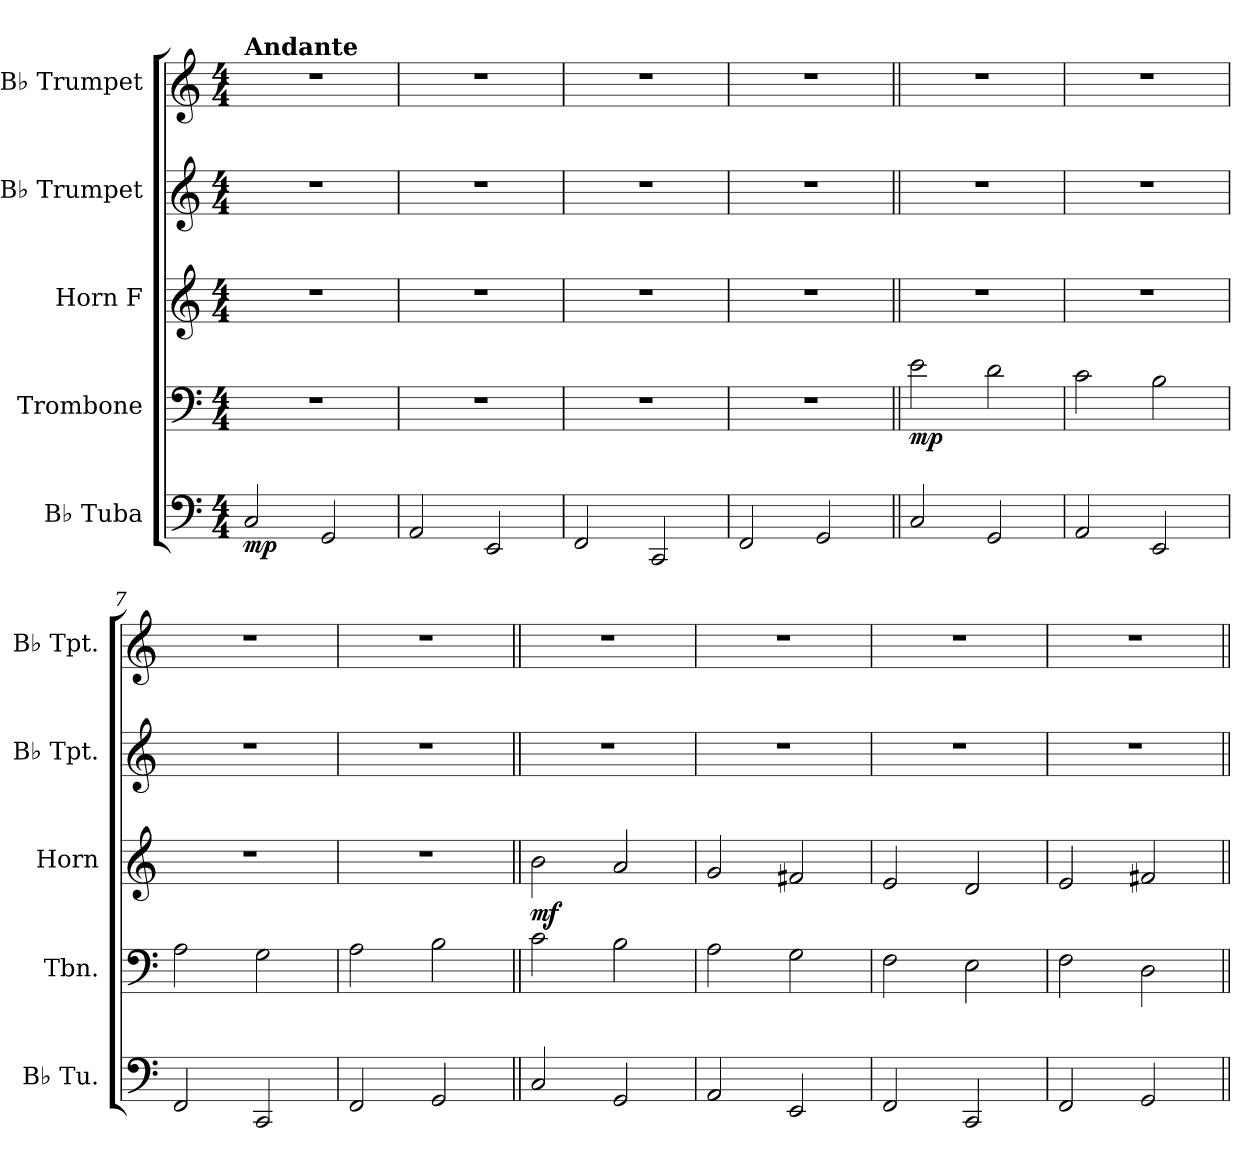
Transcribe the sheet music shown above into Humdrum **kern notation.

**kern	**dynam	**kern	**dynam	**kern	**dynam	**kern	**kern
*part5	*part5	*part4	*part4	*part3	*part3	*part2	*part1
*staff5	*staff5	*staff4	*staff4	*staff3	*staff3	*staff2	*staff1
*I"B♭ Tuba	*	*I"Trombone	*	*I"Horn F	*	*I"B♭ Trumpet	*I"B♭ Trumpet
*I'B♭ Tu.	*	*I'Tbn.	*	*I'Horn	*	*I'B♭ Tpt.	*I'B♭ Tpt.
*clefF4	*	*clefF4	*	*clefG2	*	*clefG2	*clefG2
*	*	*	*	*ITrd4c7	*	*ITrd1c2	*ITrd1c2
*k[]	*	*k[]	*	*k[b-]	*	*k[b-e-]	*k[b-e-]
*M4/4	*	*M4/4	*	*M4/4	*	*M4/4	*M4/4
*MM96	*	*MM96	*	*MM96	*	*MM96	*MM96
=1	=1	=1	=1	=1	=1	=1	=1
!	!	!	!	!	!	!	!LO:TX:a:B:t=Andante
!	!LO:DY:b	!	!	!	!	!	!
2C/	mp	1r	.	1r	.	1r	1r
2GG/	.	.	.	.	.	.	.
=2	=2	=2	=2	=2	=2	=2	=2
2AA/	.	1r	.	1r	.	1r	1r
2EE/	.	.	.	.	.	.	.
=3	=3	=3	=3	=3	=3	=3	=3
2FF/	.	1r	.	1r	.	1r	1r
2CC/	.	.	.	.	.	.	.
=4	=4	=4	=4	=4	=4	=4	=4
2FF/	.	1r	.	1r	.	1r	1r
2GG/	.	.	.	.	.	.	.
=5||	=5||	=5||	=5||	=5||	=5||	=5||	=5||
!	!	!	!LO:DY:b	!	!	!	!
2C/	.	2e\	mp	1r	.	1r	1r
2GG/	.	2d\	.	.	.	.	.
=6	=6	=6	=6	=6	=6	=6	=6
2AA/	.	2c\	.	1r	.	1r	1r
2EE/	.	2B\	.	.	.	.	.
=7	=7	=7	=7	=7	=7	=7	=7
2FF/	.	2A\	.	1r	.	1r	1r
2CC/	.	2G\	.	.	.	.	.
=8	=8	=8	=8	=8	=8	=8	=8
2FF/	.	2A\	.	1r	.	1r	1r
2GG/	.	2B\	.	.	.	.	.
=9||	=9||	=9||	=9||	=9||	=9||	=9||	=9||
!	!	!	!	!	!LO:DY:b	!	!
2C/	.	2c\	.	2e\	mf	1r	1r
2GG/	.	2B\	.	2d/	.	.	.
=10	=10	=10	=10	=10	=10	=10	=10
2AA/	.	2A\	.	2c/	.	1r	1r
2EE/	.	2G\	.	2Bn/	.	.	.
=11	=11	=11	=11	=11	=11	=11	=11
2FF/	.	2F\	.	2A/	.	1r	1r
2CC/	.	2E\	.	2G/	.	.	.
!!LO:LB:g=z
=12	=12	=12	=12	=12	=12	=12	=12
2FF/	.	2F\	.	2A/	.	1r	1r
2GG/	.	2D\	.	2Bn/	.	.	.
=||	=||	=||	=||	=||	=||	=||	=||
*-	*-	*-	*-	*-	*-	*-	*-
